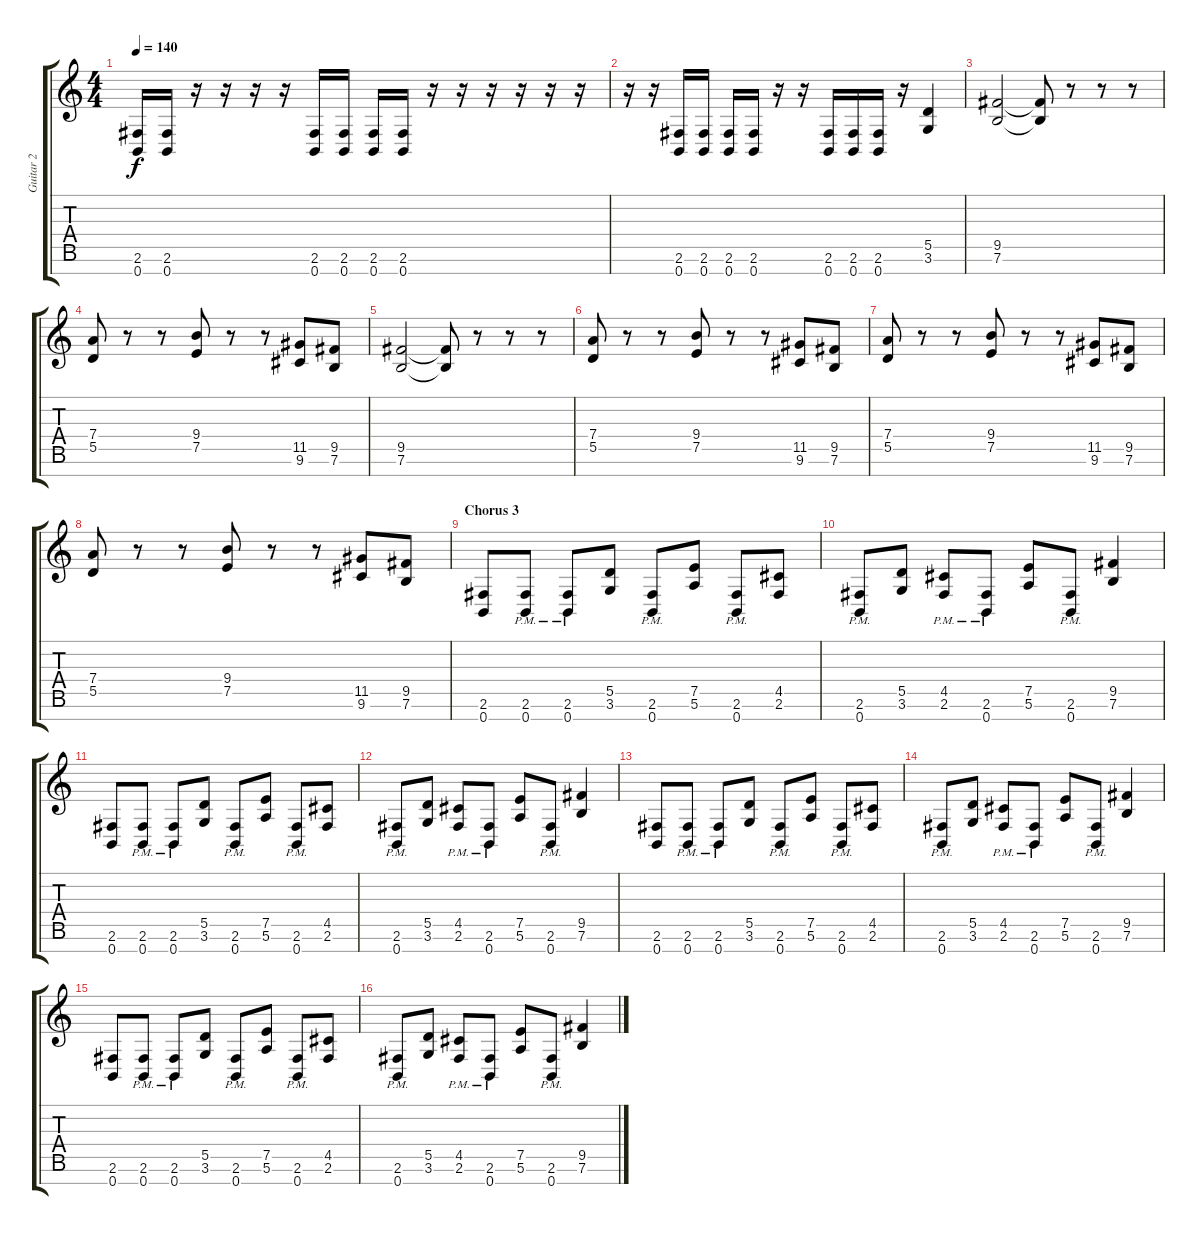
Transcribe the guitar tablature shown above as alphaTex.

\track ("Guitar 2" "Guitar 2") {instrument distortionguitar}
\staff {score tabs}
\tuning (E4 B3 G3 D3 A2 E2 B1) {hide}
\ts (4 4)
\tempo 140
\clef g2
\ks c
(2.6 0.7).16{dy f} (2.6 0.7).16 r.16 r.16 r.16 r.16 (2.6 0.7).16 (2.6 0.7).16 (2.6 0.7).16 (2.6 0.7).16 r.16 r.16 r.16 r.16 r.16 r.16 |
r.16 r.16 (2.6 0.7).16 (2.6 0.7).16 (2.6 0.7).16 (2.6 0.7).16 r.16 r.16 (2.6 0.7).16 (2.6 0.7).16 (2.6 0.7).16 r.16 (5.5 3.6).4 |
(9.5 7.6).2 (9.5{t} 7.6{t}).8 r.8 r.8 r.8 |
(7.4 5.5).8 r.8 r.8 (9.4 7.5).8 r.8 r.8 (11.5 9.6).8 (9.5 7.6).8 |
(9.5 7.6).2 (9.5{t} 7.6{t}).8 r.8 r.8 r.8 |
(7.4 5.5).8 r.8 r.8 (9.4 7.5).8 r.8 r.8 (11.5 9.6).8 (9.5 7.6).8 |
(7.4 5.5).8 r.8 r.8 (9.4 7.5).8 r.8 r.8 (11.5 9.6).8 (9.5 7.6).8 |
(7.4 5.5).8 r.8 r.8 (9.4 7.5).8 r.8 r.8 (11.5 9.6).8 (9.5 7.6).8 |
\section ("" "Chorus 3")
(2.6 0.7).8 (2.6{pm} 0.7{pm}).8 (2.6{pm} 0.7{pm}).8 (5.5 3.6).8 (2.6{pm} 0.7{pm}).8 (7.5 5.6).8 (2.6{pm} 0.7{pm}).8 (4.5 2.6).8 |
(2.6{pm} 0.7{pm}).8 (5.5 3.6).8 (4.5 2.6{pm}).8 (2.6{pm} 0.7{pm}).8 (7.5 5.6).8 (2.6{pm} 0.7{pm}).8 (9.5 7.6).4 |
(2.6 0.7).8 (2.6{pm} 0.7{pm}).8 (2.6{pm} 0.7{pm}).8 (5.5 3.6).8 (2.6{pm} 0.7{pm}).8 (7.5 5.6).8 (2.6{pm} 0.7{pm}).8 (4.5 2.6).8 |
(2.6{pm} 0.7{pm}).8 (5.5 3.6).8 (4.5 2.6{pm}).8 (2.6{pm} 0.7{pm}).8 (7.5 5.6).8 (2.6{pm} 0.7{pm}).8 (9.5 7.6).4 |
(2.6 0.7).8 (2.6{pm} 0.7{pm}).8 (2.6{pm} 0.7{pm}).8 (5.5 3.6).8 (2.6{pm} 0.7{pm}).8 (7.5 5.6).8 (2.6{pm} 0.7{pm}).8 (4.5 2.6).8 |
(2.6{pm} 0.7{pm}).8 (5.5 3.6).8 (4.5 2.6{pm}).8 (2.6{pm} 0.7{pm}).8 (7.5 5.6).8 (2.6{pm} 0.7{pm}).8 (9.5 7.6).4 |
(2.6 0.7).8 (2.6{pm} 0.7{pm}).8 (2.6{pm} 0.7{pm}).8 (5.5 3.6).8 (2.6{pm} 0.7{pm}).8 (7.5 5.6).8 (2.6{pm} 0.7{pm}).8 (4.5 2.6).8 |
(2.6{pm} 0.7{pm}).8 (5.5 3.6).8 (4.5 2.6{pm}).8 (2.6{pm} 0.7{pm}).8 (7.5 5.6).8 (2.6{pm} 0.7{pm}).8 (9.5 7.6).4
